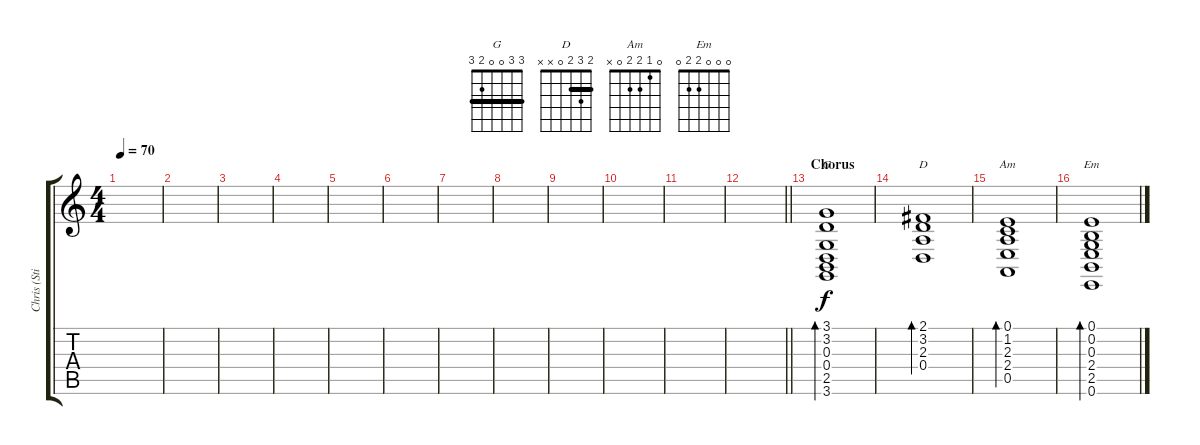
\track ("Chris (Stirngs)" "Chris (Sti") {instrument stringensemble2}
\staff {score tabs}
\tuning (E4 B3 G3 D3 A2 E2) {hide}
\chord ("G" 3 3 0 0 2 3) {barre 3}
\chord ("D" 2 3 2 0 x x) {barre 2}
\chord ("Am" 0 1 2 2 0 x)
\chord ("Em" 0 0 0 2 2 0)
\ts (4 4)
\tempo 70
\clef g2
\ks c
|
|
|
|
|
|
|
|
|
|
|
\barLineRight lightlight
|
\section ("" "Chorus")
(3.1 3.2 0.3 0.4 2.5 3.6).1{bd 60 ch "G"} |
(2.1 3.2 2.3 0.4).1{bd 60 ch "D"} |
(0.1 1.2 2.3 2.4 0.5).1{bd 60 ch "Am"} |
(0.1 0.2 0.3 2.4 2.5 0.6).1{bd 60 ch "Em"}
